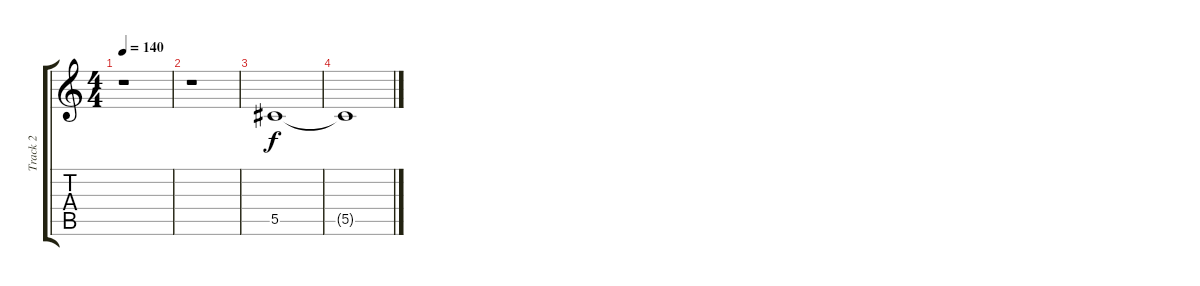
\track ("Track 2" "Track 2") {instrument acousticguitarsteel}
\staff {score tabs}
\tuning (Eb4 Bb3 Gb3 Db3 Ab2 Eb2) {hide}
\ts (4 4)
\tempo 140
\clef g2
\ks c
r.1{dy f} |
r.1 |
5.5.1 |
5.5{t}.1
